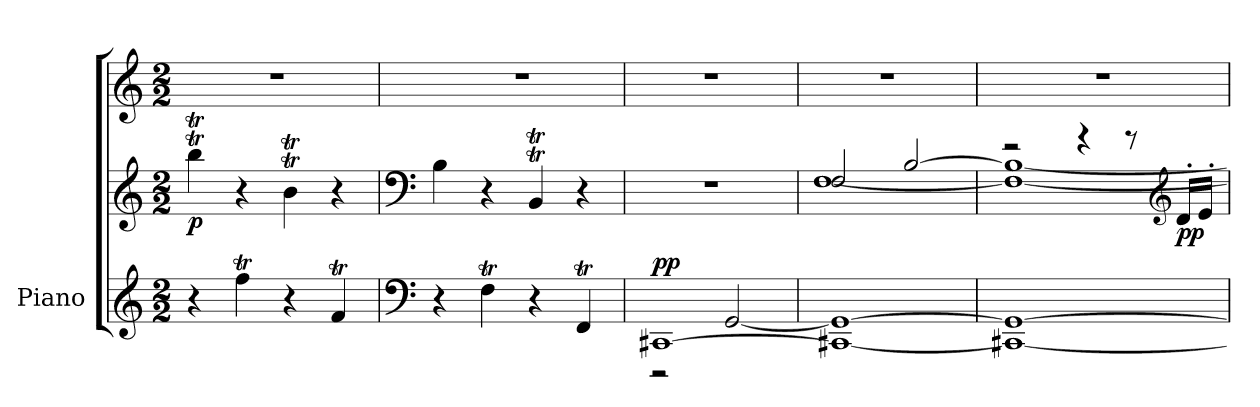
**kern	**kern	**kern	**dynam
*part1	*part1	*part1	*part1
*staff3	*staff2	*staff1	*staff1/2/3
*I"Piano	*	*	*
*I'Pno.	*	*	*
*clefG2	*clefG2	*clefG2	*
*k[]	*k[]	*k[]	*
*M2/2	*M2/2	*M2/2	*
*MM96	*MM96	*MM96	*
=1	=1	=1	=1
!	!	!	!LO:DY:b=2
4r	4bb\t 4bb#X\yyt	1r	p
4ffT\	4r	.	.
4r	4b\t 4b#X\yyt	.	.
4fT/	4rt	.	.
=2	=2	=2	=2
*clefF4	*clefF4	*	*
4r	4B\ 4B#X\yy	1r	.
4FT\	4r	.	.
4r	4BB/t 4BB#X/yyt	.	.
4FFT/	4r	.	.
=3	=3	=3	=3
*^	*	*	*
!	!	!	!	!LO:DY:a=3
[1CC#X	2r	1r	1r	pp
.	[2GG/	.	.	.
*v	*v	*	*	*
=4	=4	=4	=4
*	*^	*	*
1CC#X_ 1GG_	2F/	[1F	1r	.
.	[2B/	.	.	.
=5	=5	=5	=5	=5
1CC#X_ 1GG_	2r	1F_ 1B_	1r	.
.	4r	.	.	.
.	8r	.	.	.
*	*clefG2	*	*	*
!	!	!	!	!LO:DY:b=2
.	16d'/LL	.	.	pp
.	16e'/JJ	.	.	.
*	*v	*v	*	*
=	=	=	=
*-	*-	*-	*-
